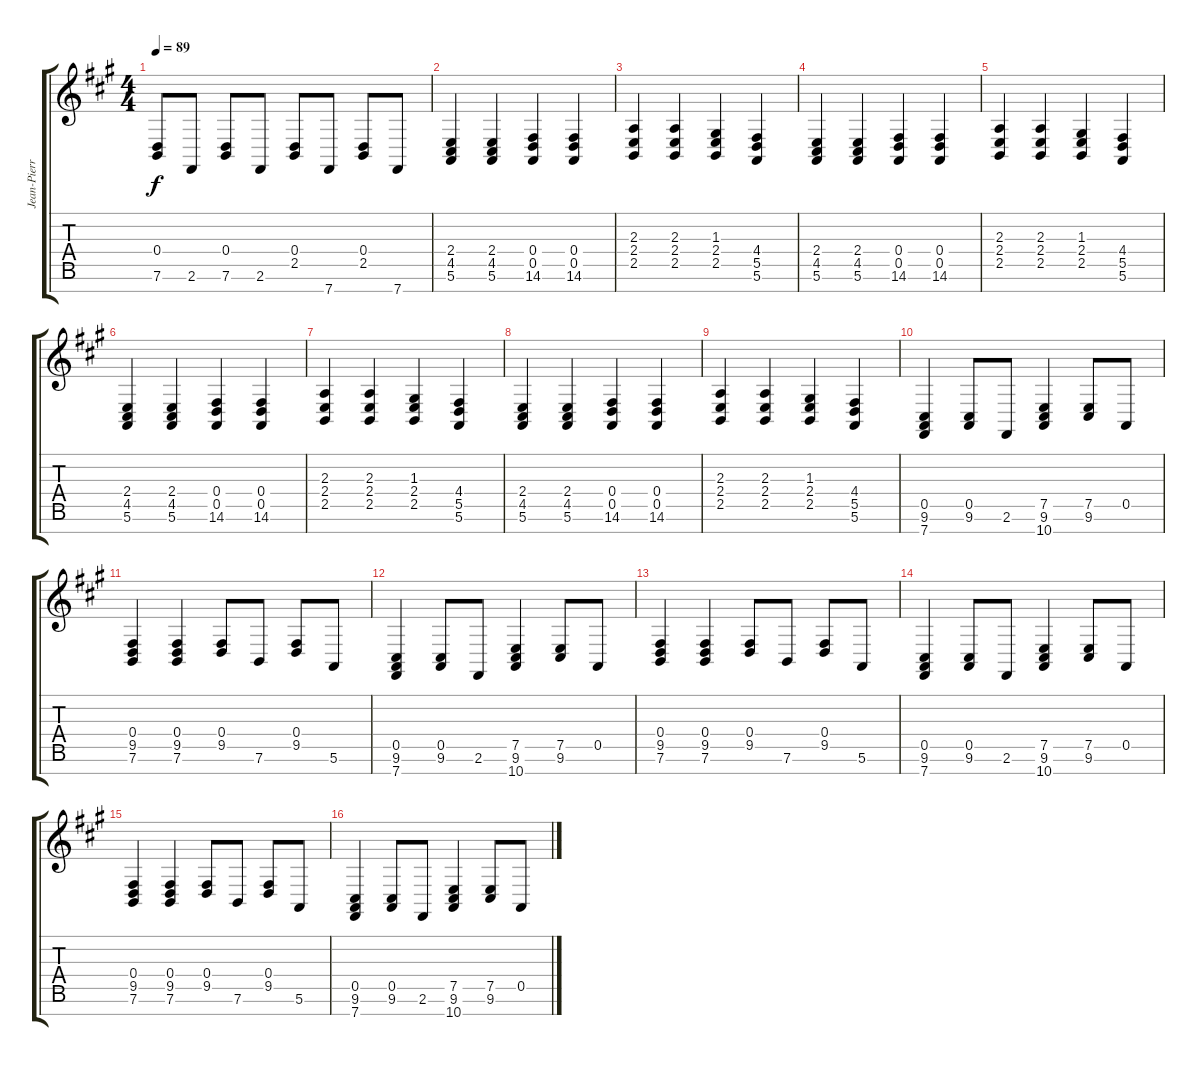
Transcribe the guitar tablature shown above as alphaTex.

\track ("Jean-Pierre Pilot" "Jean-Pierr") {instrument electricgrandpiano}
\staff {score tabs}
\tuning (E4 B3 G3 D3 A2 E2 B1) {hide}
\ts (4 4)
\tempo 89
\clef g2
\ks a
(0.4 7.6).8{dy f} 2.6.8 (0.4 7.6).8 2.6.8 (0.4 2.5).8 7.7.8 (0.4 2.5).8 7.7.8 |
(2.4 4.5 5.6).4 (2.4 4.5 5.6).4 (0.4 0.5 14.6).4 (0.4 0.5 14.6).4 |
(2.3 2.4 2.5).4 (2.3 2.4 2.5).4 (1.3 2.4 2.5).4 (4.4 5.5 5.6).4 |
(2.4 4.5 5.6).4 (2.4 4.5 5.6).4 (0.4 0.5 14.6).4 (0.4 0.5 14.6).4 |
(2.3 2.4 2.5).4 (2.3 2.4 2.5).4 (1.3 2.4 2.5).4 (4.4 5.5 5.6).4 |
(2.4 4.5 5.6).4 (2.4 4.5 5.6).4 (0.4 0.5 14.6).4 (0.4 0.5 14.6).4 |
(2.3 2.4 2.5).4 (2.3 2.4 2.5).4 (1.3 2.4 2.5).4 (4.4 5.5 5.6).4 |
(2.4 4.5 5.6).4 (2.4 4.5 5.6).4 (0.4 0.5 14.6).4 (0.4 0.5 14.6).4 |
(2.3 2.4 2.5).4 (2.3 2.4 2.5).4 (1.3 2.4 2.5).4 (4.4 5.5 5.6).4 |
(0.5 9.6 7.7).4 (0.5 9.6).8 2.6.8 (7.5 9.6 10.7).4 (7.5 9.6).8 0.5.8 |
(0.4 9.5 7.6).4 (0.4 9.5 7.6).4 (0.4 9.5).8 7.6.8 (0.4 9.5).8 5.6.8 |
(0.5 9.6 7.7).4 (0.5 9.6).8 2.6.8 (7.5 9.6 10.7).4 (7.5 9.6).8 0.5.8 |
(0.4 9.5 7.6).4 (0.4 9.5 7.6).4 (0.4 9.5).8 7.6.8 (0.4 9.5).8 5.6.8 |
(0.5 9.6 7.7).4 (0.5 9.6).8 2.6.8 (7.5 9.6 10.7).4 (7.5 9.6).8 0.5.8 |
(0.4 9.5 7.6).4 (0.4 9.5 7.6).4 (0.4 9.5).8 7.6.8 (0.4 9.5).8 5.6.8 |
(0.5 9.6 7.7).4 (0.5 9.6).8 2.6.8 (7.5 9.6 10.7).4 (7.5 9.6).8 0.5.8
